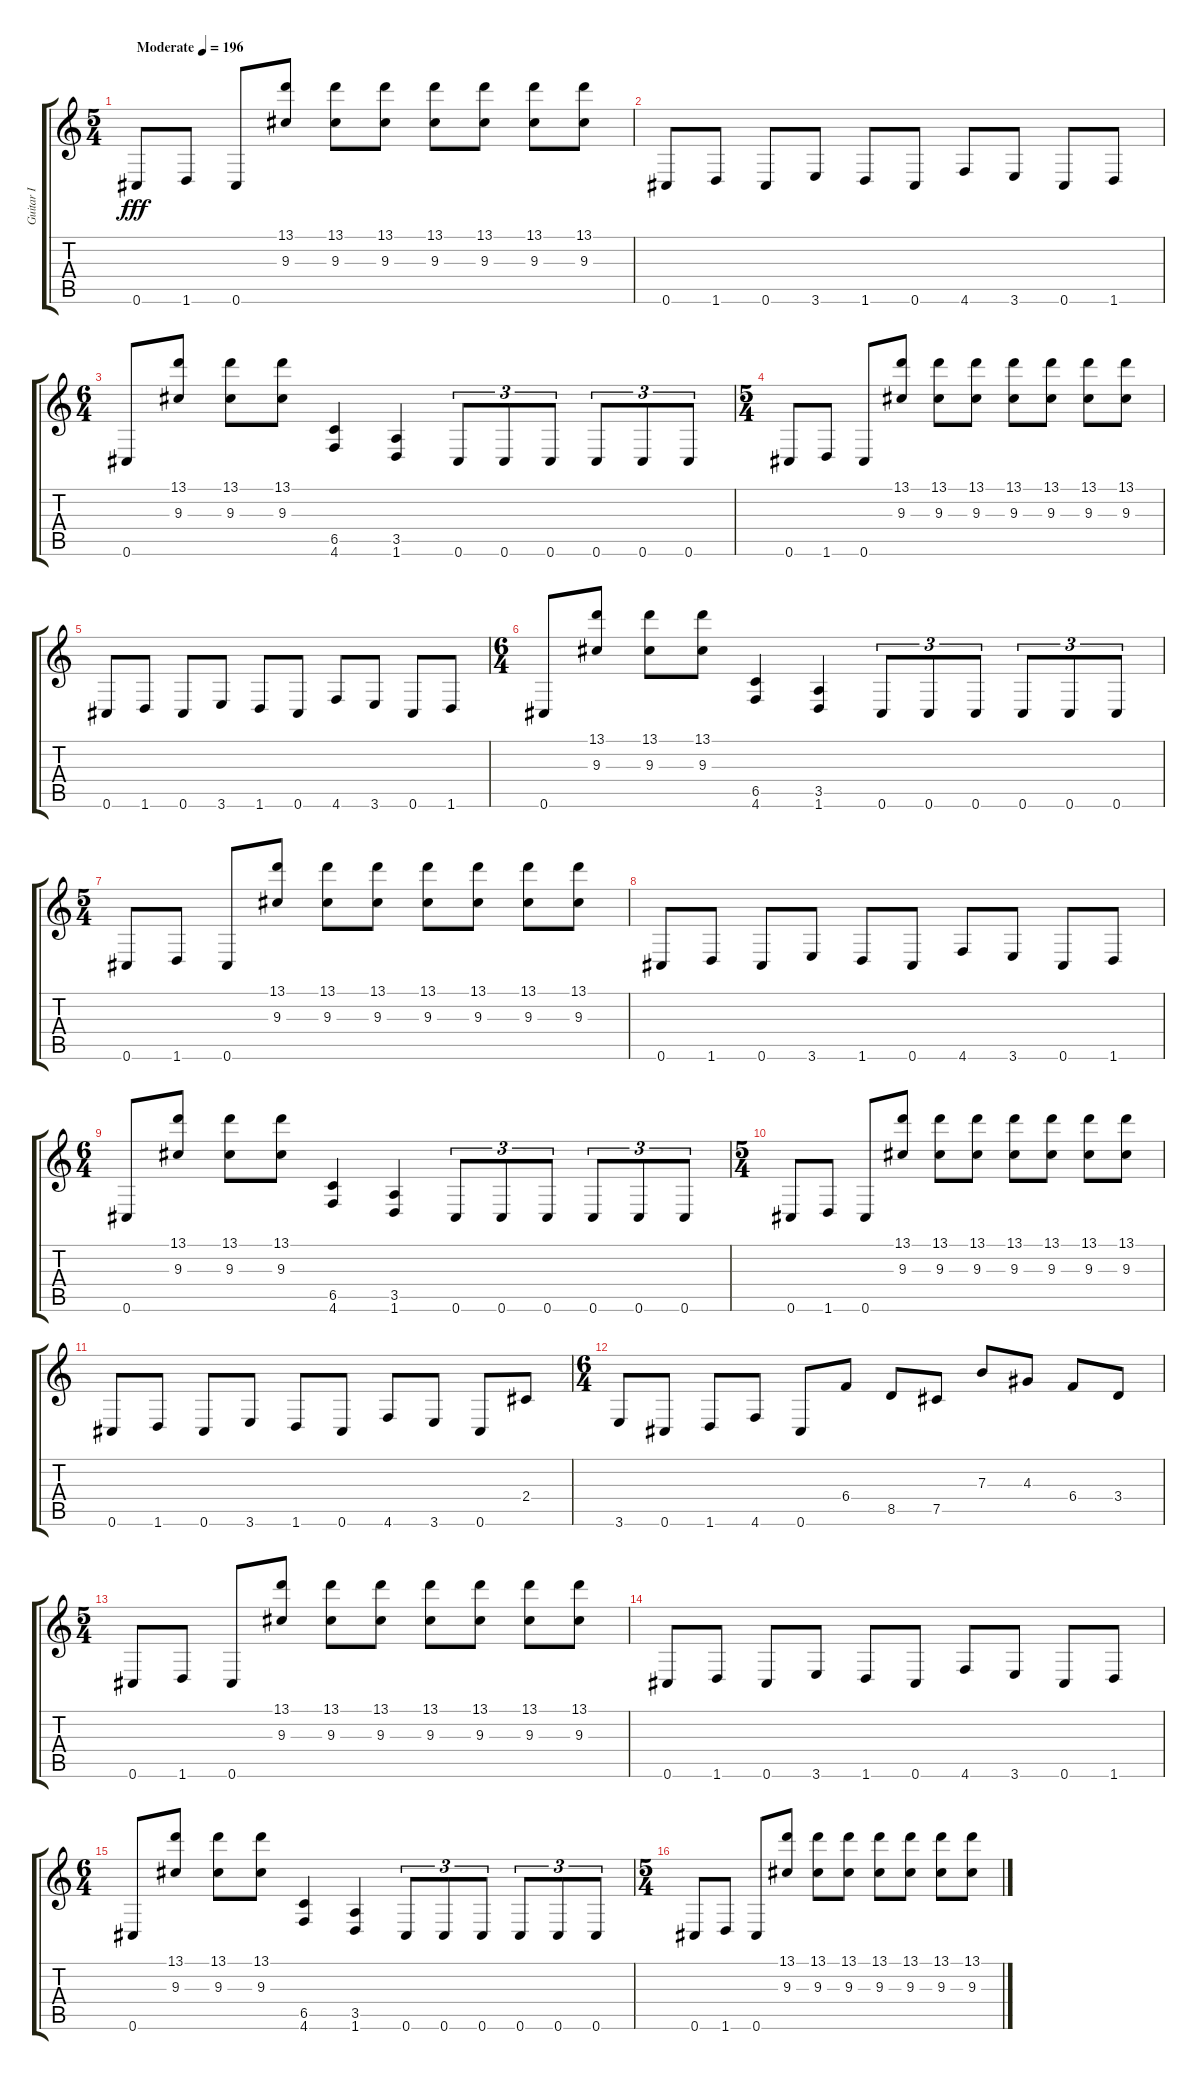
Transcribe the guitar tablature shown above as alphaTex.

\track ("Guitar I" "Guitar I") {instrument distortionguitar}
\staff {score tabs}
\tuning (Db4 Ab3 E3 B2 Gb2 Db2) {hide}
\ts (5 4)
\tempo (196 "Moderate")
\clef g2
\ks c
0.6.8{dy fff instrument distortionguitar} 1.6.8 0.6.8 (13.1 9.3).8 (13.1 9.3).8 (13.1 9.3).8 (13.1 9.3).8 (13.1 9.3).8 (13.1 9.3).8 (13.1 9.3).8 |
0.6.8 1.6.8 0.6.8 3.6.8 1.6.8 0.6.8 4.6.8 3.6.8 0.6.8 1.6.8 |
\ts (6 4)
0.6.8 (13.1 9.3).8 (13.1 9.3).8 (13.1 9.3).8 (6.5 4.6).4 (3.5 1.6).4 0.6.8{tu (3 2)} 0.6.8{tu (3 2)} 0.6.8{tu (3 2)} 0.6.8{tu (3 2)} 0.6.8{tu (3 2)} 0.6.8{tu (3 2)} |
\ts (5 4)
0.6.8 1.6.8 0.6.8 (13.1 9.3).8 (13.1 9.3).8 (13.1 9.3).8 (13.1 9.3).8 (13.1 9.3).8 (13.1 9.3).8 (13.1 9.3).8 |
0.6.8 1.6.8 0.6.8 3.6.8 1.6.8 0.6.8 4.6.8 3.6.8 0.6.8 1.6.8 |
\ts (6 4)
0.6.8 (13.1 9.3).8 (13.1 9.3).8 (13.1 9.3).8 (6.5 4.6).4 (3.5 1.6).4 0.6.8{tu (3 2)} 0.6.8{tu (3 2)} 0.6.8{tu (3 2)} 0.6.8{tu (3 2)} 0.6.8{tu (3 2)} 0.6.8{tu (3 2)} |
\ts (5 4)
0.6.8 1.6.8 0.6.8 (13.1 9.3).8 (13.1 9.3).8 (13.1 9.3).8 (13.1 9.3).8 (13.1 9.3).8 (13.1 9.3).8 (13.1 9.3).8 |
0.6.8 1.6.8 0.6.8 3.6.8 1.6.8 0.6.8 4.6.8 3.6.8 0.6.8 1.6.8 |
\ts (6 4)
0.6.8 (13.1 9.3).8 (13.1 9.3).8 (13.1 9.3).8 (6.5 4.6).4 (3.5 1.6).4 0.6.8{tu (3 2)} 0.6.8{tu (3 2)} 0.6.8{tu (3 2)} 0.6.8{tu (3 2)} 0.6.8{tu (3 2)} 0.6.8{tu (3 2)} |
\ts (5 4)
0.6.8 1.6.8 0.6.8 (13.1 9.3).8 (13.1 9.3).8 (13.1 9.3).8 (13.1 9.3).8 (13.1 9.3).8 (13.1 9.3).8 (13.1 9.3).8 |
0.6.8 1.6.8 0.6.8 3.6.8 1.6.8 0.6.8 4.6.8 3.6.8 0.6.8 2.4.8 |
\ts (6 4)
3.6.8 0.6.8 1.6.8 4.6.8 0.6.8 6.4.8 8.5.8 7.5.8 7.3.8 4.3.8 6.4.8 3.4.8 |
\ts (5 4)
0.6.8 1.6.8 0.6.8 (13.1 9.3).8 (13.1 9.3).8 (13.1 9.3).8 (13.1 9.3).8 (13.1 9.3).8 (13.1 9.3).8 (13.1 9.3).8 |
0.6.8 1.6.8 0.6.8 3.6.8 1.6.8 0.6.8 4.6.8 3.6.8 0.6.8 1.6.8 |
\ts (6 4)
0.6.8 (13.1 9.3).8 (13.1 9.3).8 (13.1 9.3).8 (6.5 4.6).4 (3.5 1.6).4 0.6.8{tu (3 2)} 0.6.8{tu (3 2)} 0.6.8{tu (3 2)} 0.6.8{tu (3 2)} 0.6.8{tu (3 2)} 0.6.8{tu (3 2)} |
\ts (5 4)
0.6.8 1.6.8 0.6.8 (13.1 9.3).8 (13.1 9.3).8 (13.1 9.3).8 (13.1 9.3).8 (13.1 9.3).8 (13.1 9.3).8 (13.1 9.3).8
